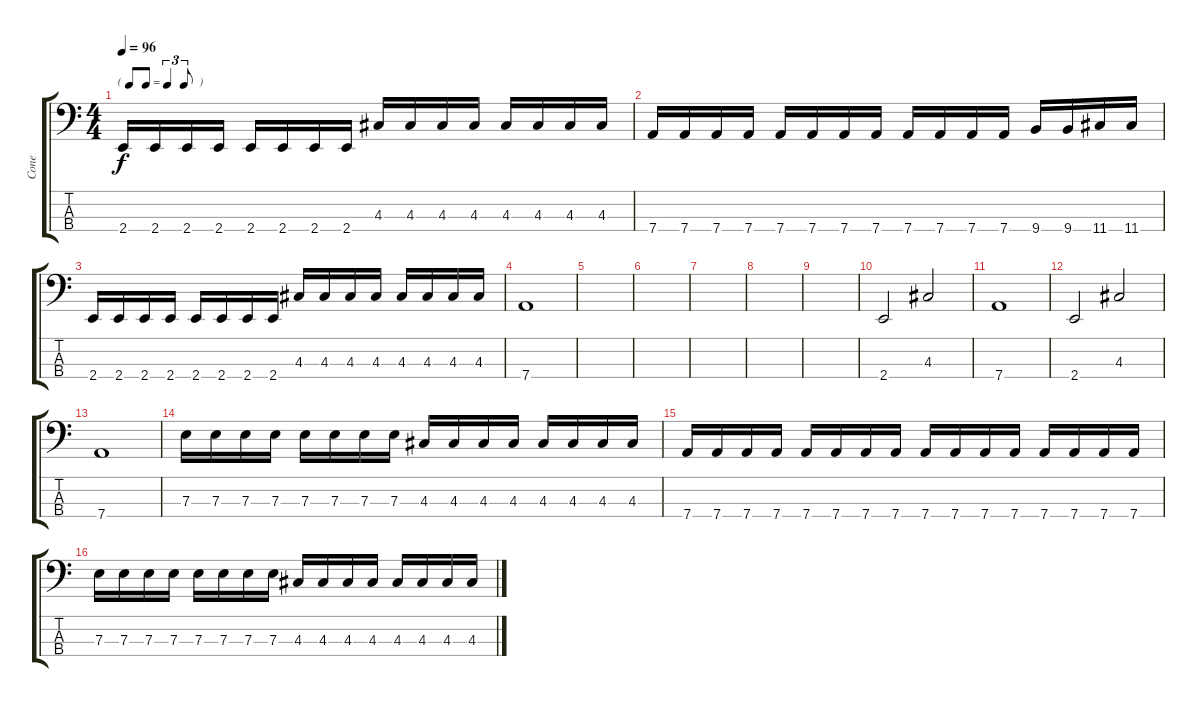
\track ("Cone" "Cone") {instrument electricbasspick}
\staff {score tabs}
\tuning (G2 D2 A1 D1) {hide}
\ts (4 4)
\tf triplet8th
\tempo 96
\clef f4
\ks c
2.4.16{dy f} 2.4.16 2.4.16 2.4.16 2.4.16 2.4.16 2.4.16 2.4.16 4.3.16 4.3.16 4.3.16 4.3.16 4.3.16 4.3.16 4.3.16 4.3.16 |
7.4.16 7.4.16 7.4.16 7.4.16 7.4.16 7.4.16 7.4.16 7.4.16 7.4.16 7.4.16 7.4.16 7.4.16 9.4.16 9.4.16 11.4.16 11.4.16 |
2.4.16 2.4.16 2.4.16 2.4.16 2.4.16 2.4.16 2.4.16 2.4.16 4.3.16 4.3.16 4.3.16 4.3.16 4.3.16 4.3.16 4.3.16 4.3.16 |
7.4.1 |
|
|
|
|
|
2.4.2 4.3.2 |
7.4.1 |
2.4.2 4.3.2 |
7.4.1 |
7.3.16 7.3.16 7.3.16 7.3.16 7.3.16 7.3.16 7.3.16 7.3.16 4.3.16 4.3.16 4.3.16 4.3.16 4.3.16 4.3.16 4.3.16 4.3.16 |
7.4.16 7.4.16 7.4.16 7.4.16 7.4.16 7.4.16 7.4.16 7.4.16 7.4.16 7.4.16 7.4.16 7.4.16 7.4.16 7.4.16 7.4.16 7.4.16 |
7.3.16 7.3.16 7.3.16 7.3.16 7.3.16 7.3.16 7.3.16 7.3.16 4.3.16 4.3.16 4.3.16 4.3.16 4.3.16 4.3.16 4.3.16 4.3.16
